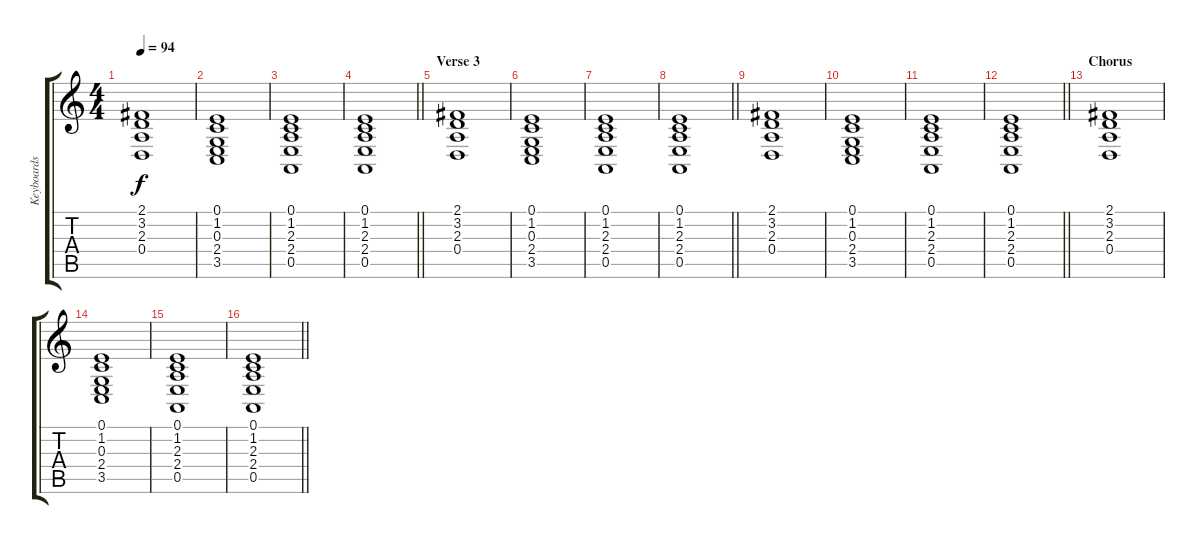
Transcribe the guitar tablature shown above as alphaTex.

\track ("Keyboards" "Keyboards") {instrument stringensemble1}
\staff {score tabs}
\tuning (E4 B3 G3 D3 A2 E2) {hide}
\ts (4 4)
\tempo 94
\clef g2
\ks c
(2.1 3.2 2.3 0.4).1{dy f} |
(0.1 1.2 0.3 2.4 3.5).1 |
(0.1 1.2 2.3 2.4 0.5).1 |
\barLineRight lightlight
(0.1 1.2 2.3 2.4 0.5).1 |
\section ("" "Verse 3")
(2.1 3.2 2.3 0.4).1 |
(0.1 1.2 0.3 2.4 3.5).1 |
(0.1 1.2 2.3 2.4 0.5).1 |
\barLineRight lightlight
(0.1 1.2 2.3 2.4 0.5).1 |
(2.1 3.2 2.3 0.4).1 |
(0.1 1.2 0.3 2.4 3.5).1 |
(0.1 1.2 2.3 2.4 0.5).1 |
\barLineRight lightlight
(0.1 1.2 2.3 2.4 0.5).1 |
\section ("" "Chorus")
(2.1 3.2 2.3 0.4).1 |
(0.1 1.2 0.3 2.4 3.5).1 |
(0.1 1.2 2.3 2.4 0.5).1 |
\barLineRight lightlight
(0.1 1.2 2.3 2.4 0.5).1
